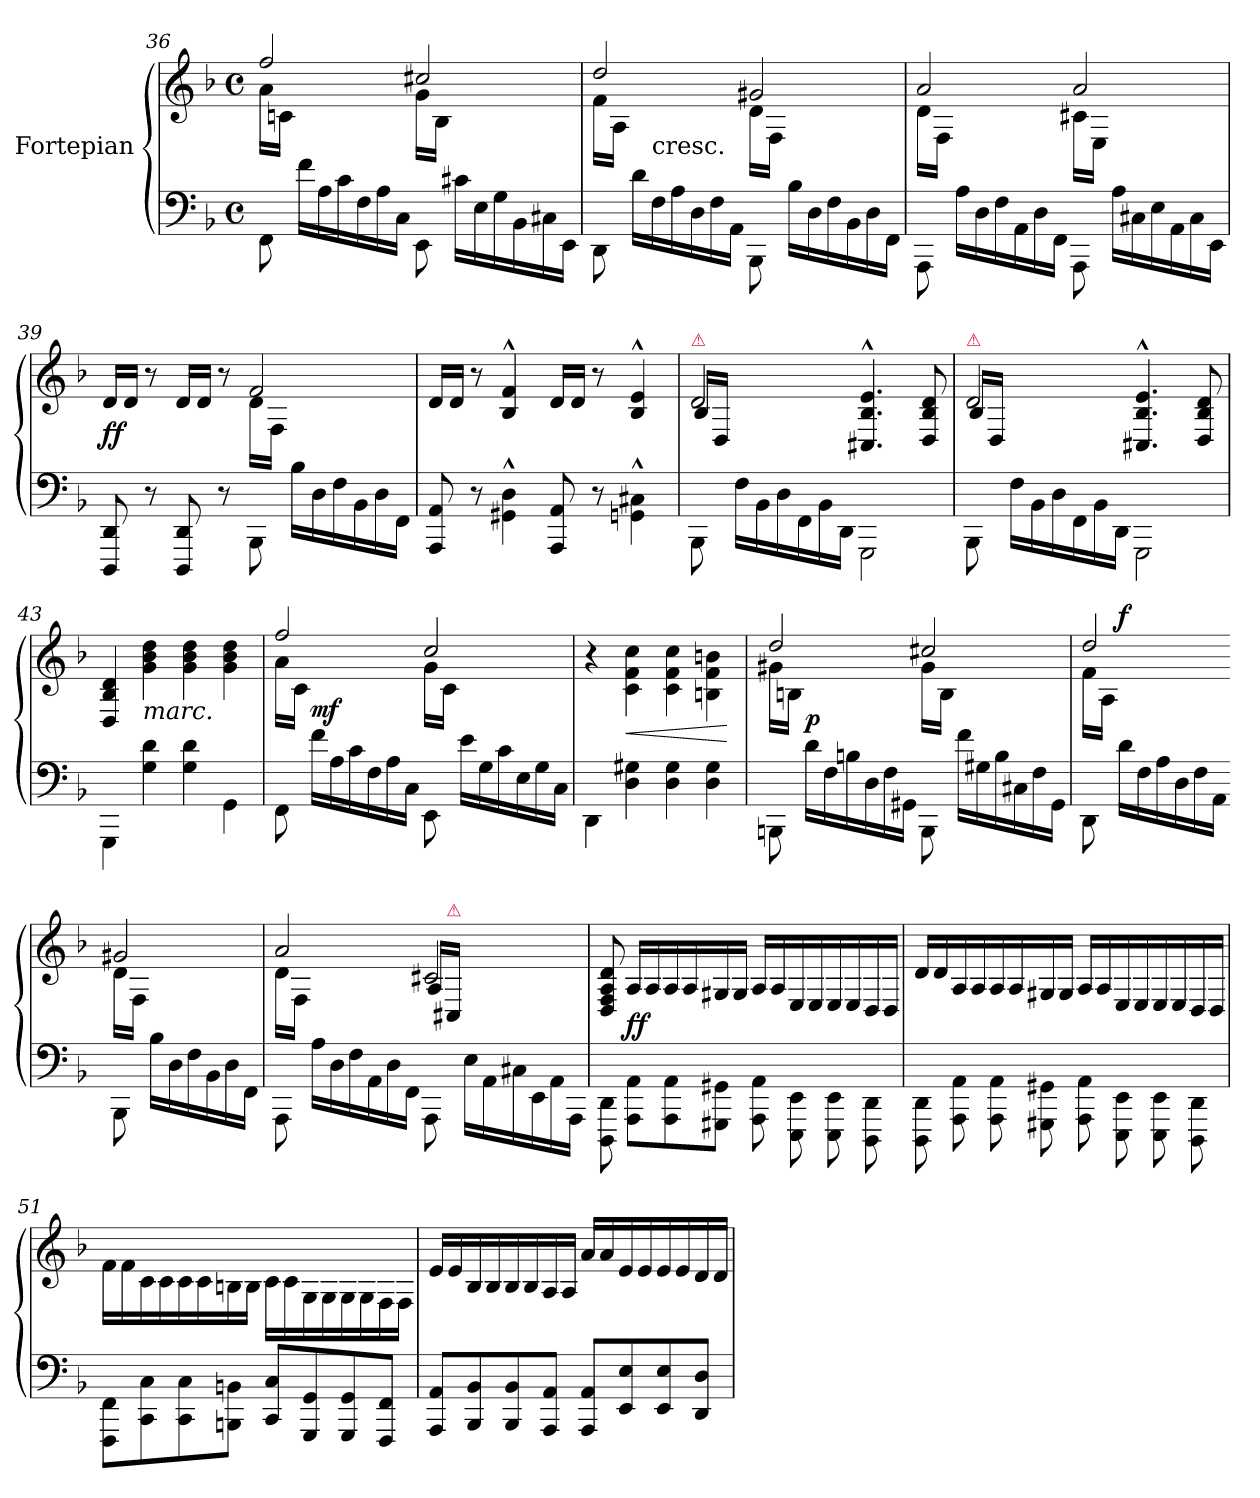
**kern	**kern	**dynam
*part1	*part1	*part1
*staff2	*staff1	*staff1/2
*I"Fortepian	*	*
*clefF4	*clefG2	*
*k[b-]	*k[b-]	*
*M4/4	*M4/4	*
*met(c)	*met(c)	*
=36	=36	=36
*	*^	*
8FF\	2ff/	16a\LL	.
.	.	16cn\JJ	.
16f\LL	.	8ryy	.
16A\	.	.	.
16c\	.	4ryy	.
16F\	.	.	.
16A\	.	.	.
16C\JJ	.	.	.
8EE\	2cc#X/	16g\LL	.
.	.	16B-\JJ	.
16c#X\LL	.	8ryy	.
16E\	.	.	.
16G\	.	4ryy	.
16BB-\	.	.	.
16C#X\	.	.	.
16EE\JJ	.	.	.
=37	=37	=37	=37
*	*	*^	*
8DD\	2dd/	16f\LL	8.ryy	.
.	.	16A\JJ	.	.
16d\LL	.	8ryy	.	.
!	!	!	!LO:TX:c:t=cresc.	!
16F\	.	.	2ryy	.
16A\	.	4ryy	.	.
16D\	.	.	.	.
16F\	.	.	.	.
16AA\JJ	.	.	.	.
8BBB-\	2g#X/	16d\LL	.	.
.	.	16F\JJ	.	.
16B-\LL	.	8ryy	.	.
16D\	.	.	4ryy	.
16F\	.	4ryy	.	.
16BB-\	.	.	.	.
16D\	.	.	.	.
16FF\JJ	.	.	16ryy	.
*	*	*v	*v	*
=38	=38	=38	=38
8AAA\	2a/	16d\LL	.
.	.	16F\JJ	.
16A\LL	.	8ryy	.
16D\	.	.	.
16F\	.	4ryy	.
16AA\	.	.	.
16D\	.	.	.
16FF\JJ	.	.	.
8AAA\	2a/	16c#X\LL	.
.	.	16E\JJ	.
16A\LL	.	8ryy	.
16C#X\	.	.	.
16E\	.	4ryy	.
16AA\	.	.	.
16C#\	.	.	.
16EE\JJ	.	.	.
=39	=39	=39	=39
8DDD/ 8DD/	16d/LL	16ryy	ff
.	16d/JJ	16ryy	.
8r	8r	8ryy	.
8DDD/ 8DD/	16d/LL	16ryy	.
.	16d/JJ	16ryy	.
8r	8r	8ryy	.
8BBB-\	2f/	16d\LL	.
.	.	16F\JJ	.
16B-\LL	.	8ryy	.
16D\	.	.	.
16F\	.	4ryy	.
16BB-\	.	.	.
16D\	.	.	.
16FF\JJ	.	.	.
*	*v	*v	*
=40	=40	=40
8AAA/ 8AA/	16d/LL	.
.	16d/JJ	.
8r	8r	.
4GG#X^^\ 4D^^\	4B-^^</ 4f^^</	.
8AAA/ 8AA/	16d/LL	.
.	16d/JJ	.
8r	8r	.
4GGn^^\ 4C#X^^\	4B-^^</ 4e^^</	.
=41	=41	=41
*	*^	*
!	!LO:TX:a:color=crimson:t=⚠	!	!
8BBB-\	2d/	16B-\LL	.
.	.	16D/JJ	.
16F\LL	.	8ryy	.
16BB-\	.	.	.
16D\	.	4ryy	.
16FF\	.	.	.
16BB-\	.	.	.
16DD\JJ	.	.	.
2GGG\	4.C#X^^/ 4.B-^^/ 4.e^^/	4.ryy	.
.	8D/ 8B-/ 8d/	8ryy	.
=42	=42	=42	=42
!	!LO:TX:a:color=crimson:t=⚠	!	!
8BBB-\	2d/	16B-\LL	.
.	.	16D/JJ	.
16F\LL	.	8ryy	.
16BB-\	.	.	.
16D\	.	4ryy	.
16FF\	.	.	.
16BB-\	.	.	.
16DD\JJ	.	.	.
2GGG\	4.C#X^^/ 4.B-^^/ 4.e^^/	4.ryy	.
.	8D/ 8B-/ 8d/	8ryy	.
*	*v	*v	*
=43	=43	=43
4GGG\	4D/ 4B-/ 4d/	.
!	!LO:TX:b:i:t=marc.	!
4G\ 4d\	4g\ 4b-\ 4dd\	.
4G\ 4d\	4g\ 4b-\ 4dd\	.
4GG\	4g\ 4b-\ 4dd\	.
=44	=44	=44
*	*^	*
8FF\	2ff/	16a\LL	.
.	.	16c\JJ	.
16f\LL	.	8ryy	mf
16A\	.	.	.
16c\	.	4ryy	.
16F\	.	.	.
16A\	.	.	.
16C\JJ	.	.	.
8EE\	2cc/	16g\LL	.
.	.	16c\JJ	.
16e\LL	.	8ryy	.
16G\	.	.	.
16c\	.	4ryy	.
16E\	.	.	.
16G\	.	.	.
16C\JJ	.	.	.
*	*v	*v	*
=45	=45	=45
4DD\	4r	.
4D\ 4G#X\	4c\ 4f\ 4cc\	<
4D\ 4G#\	4c\ 4f\ 4cc\	.
4D\ 4G#\	4Bn\ 4f\ 4bn\	.
.	.	[
=46	=46	=46
*	*^	*
8BBBn\	2dd/	16g#X\LL	.
.	.	16Bn\JJ	.
16d\LL	.	8ryy	p
16F\	.	.	.
16Bn\	.	4ryy	.
16D\	.	.	.
16F\	.	.	.
16GG#X\JJ	.	.	.
8BBB\	2cc#X/	16g#\LL	.
.	.	16B\JJ	.
16f\LL	.	8ryy	.
16G#X\	.	.	.
16B\	.	4ryy	.
16C#X\	.	.	.
16F\	.	.	.
16GG#\JJ	.	.	.
=47	=47	=47	=47
8DD\	2dd/	16f\LL	.
.	.	16A\JJ	.
!	!	!	!LO:DY:a
16d\LL	.	8ryy	f
16F\	.	.	.
16A\	.	4ryy	.
16D\	.	.	.
16F\	.	.	.
16AA\JJ	.	.	.
=-	=-	=-	=-
8BBB-\	2g#X/	16d\LL	.
.	.	16F\JJ	.
16B-\LL	.	8ryy	.
16D\	.	.	.
16F\	.	4ryy	.
16BB-\	.	.	.
16D\	.	.	.
16FF\JJ	.	.	.
=48	=48	=48	=48
8AAA\	2a/	16d\LL	.
.	.	16F\JJ	.
16A\LL	.	8ryy	.
16D\	.	.	.
16F\	.	4ryy	.
16AA\	.	.	.
16D\	.	.	.
16FF\JJ	.	.	.
8AAA\	2c#X/	16A\LL	.
!	!	!LO:TX:a:color=crimson:t=⚠	!
.	.	16C#X/JJ	.
16E\LL	.	8ryy	.
16AA\	.	.	.
16C#X\	.	4ryy	.
16EE\	.	.	.
16AA\	.	.	.
16AAA\JJ	.	.	.
*	*v	*v	*
=49	=49	=49
8DDD\ 8DD\	8D/ 8F/ 8A/ 8d/	.
8AAA\ 8AA\L	16A/LL	ff
.	16A/	.
8AAA\ 8AA\	16A/	.
.	16A/	.
8GGG#X\ 8GG#X\J	16G#X/	.
.	16G#/JJ	.
8AAA\ 8AA\	16A/LL	.
.	16A/	.
8EEE\ 8EE\	16E/	.
.	16E/	.
8EEE\ 8EE\	16E/	.
.	16E/	.
8DDD\ 8DD\	16D/	.
.	16D/JJ	.
=50	=50	=50
8DDD\ 8DD\	16d/LL	.
.	16d/	.
8AAA\ 8AA\	16A/	.
.	16A/	.
8AAA\ 8AA\	16A/	.
.	16A/	.
8GGG#X\ 8GG#X\	16G#X/	.
.	16G#/JJ	.
8AAA\ 8AA\	16A/LL	.
.	16A/	.
8EEE\ 8EE\	16E/	.
.	16E/	.
8EEE\ 8EE\	16E/	.
.	16E/	.
8DDD\ 8DD\	16D/	.
.	16D/JJ	.
=51	=51	=51
8FFF\ 8FF\L	16f\LL	.
.	16f\	.
8CC\ 8C\	16c\	.
.	16c\	.
8CC\ 8C\	16c\	.
.	16c\	.
8BBBn\ 8BBn\J	16Bn\	.
.	16B\JJ	.
8CC/ 8C/L	16c\LL	.
.	16c\	.
8GGG/ 8GG/	16G\	.
.	16G\	.
8GGG/ 8GG/	16G\	.
.	16G\	.
8FFF/ 8FF/J	16F\	.
.	16F\JJ	.
=52	=52	=52
8AAA/ 8AA/L	16e/LL	.
.	16e/	.
8BBB-/ 8BB-/	16B-/	.
.	16B-/	.
8BBB-/ 8BB-/	16B-/	.
.	16B-/	.
8AAA/ 8AA/J	16A/	.
.	16A/JJ	.
8AAA/ 8AA/L	16a/LL	.
.	16a/	.
8EE/ 8E/	16e/	.
.	16e/	.
8EE/ 8E/	16e/	.
.	16e/	.
8DD/ 8D/J	16d/	.
.	16d/JJ	.
=	=	=
*-	*-	*-
